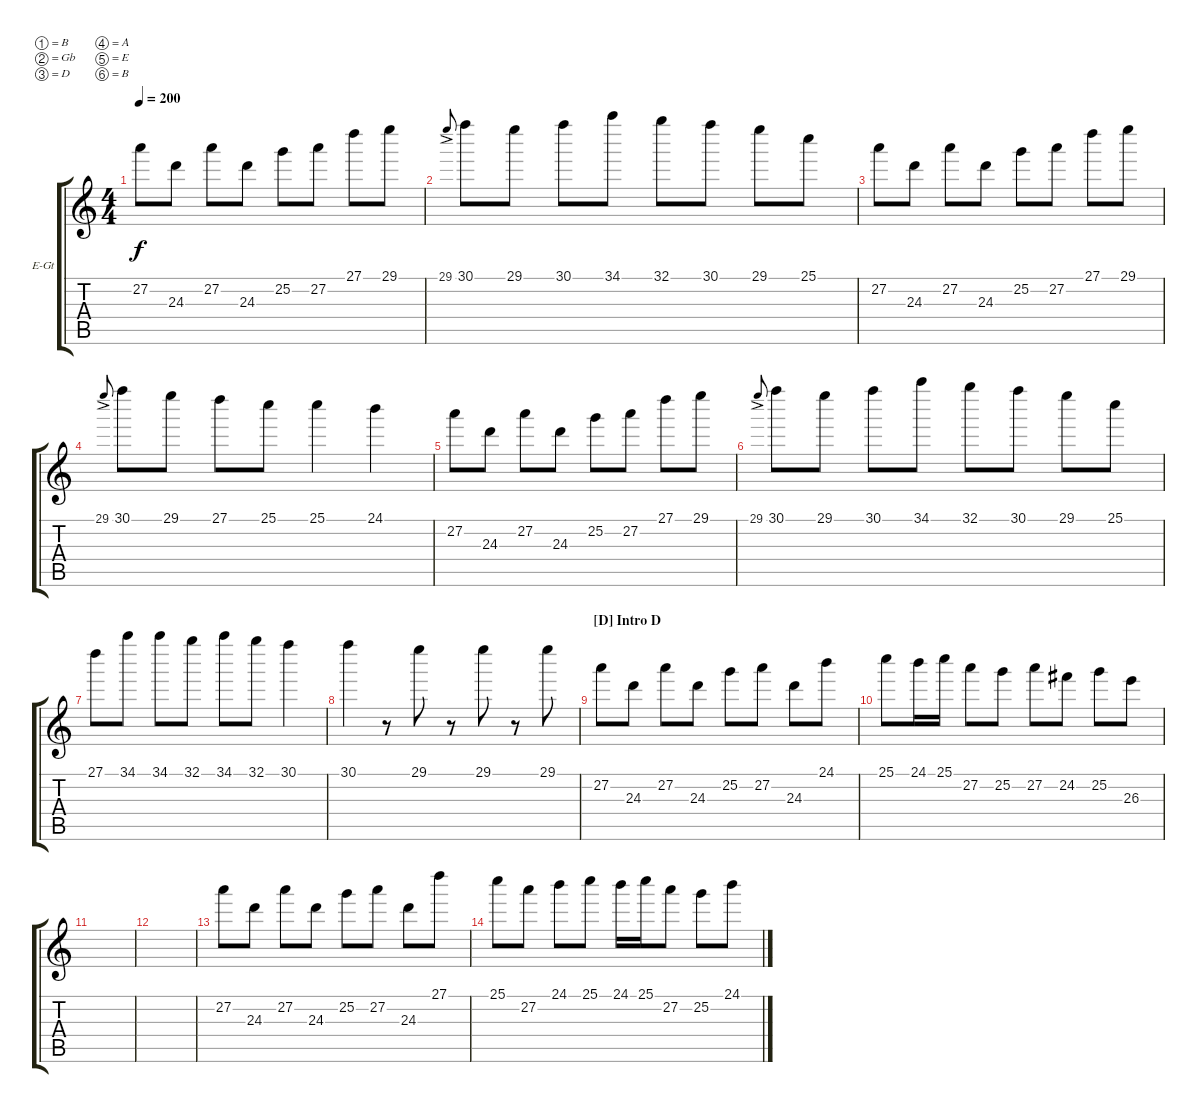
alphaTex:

\defaultSystemsLayout 4
\bracketExtendMode groupsimilarinstruments
\firstSystemTrackNameOrientation horizontal
\otherSystemsTrackNameOrientation horizontal
\track ("Flute 2" "E-Gt") {instrument electricguitarclean}
\staff {score tabs}
\tuning (B3 Gb3 D3 A2 E2 B1)
\ts (4 4)
\tempo 200
\clef g2
\scale
0.333333
\ks c
27.2.8{dy f} 24.3.8 27.2.8 24.3.8 25.2.8 27.2.8 27.1.8 29.1.8 |
\scale
0.333333 29.1{ac}.8{gr onbeat} 30.1.8 29.1.8 30.1.8 34.1.8 32.1.8 30.1.8 29.1.8 25.1.8 |
\scale
0.333333 27.2.8 24.3.8 27.2.8 24.3.8 25.2.8 27.2.8 27.1.8 29.1.8 |
\scale
0.333333 29.1{ac}.8{gr onbeat} 30.1.8 29.1.8 27.1.8 25.1.8 25.1.4 24.1.4 |
\scale
0.333333 27.2.8 24.3.8 27.2.8 24.3.8 25.2.8 27.2.8 27.1.8 29.1.8 |
\scale
0.333333 29.1{ac}.8{gr onbeat} 30.1.8 29.1.8 30.1.8 34.1.8 32.1.8 30.1.8 29.1.8 25.1.8 |
\scale
0.333333 27.1.8 34.1.8 34.1.8 32.1.8 34.1.8 32.1.8 30.1.4 |
\scale
0.333333 30.1.4 r.8 29.1.8 r.8 29.1.8 r.8 29.1.8 |
\section ("D" "Intro D")
\scale
0.333333 27.2.8 24.3.8 27.2.8 24.3.8 25.2.8 27.2.8 24.3.8 24.1.8 |
\scale
0.333333 25.1.8 24.1.16 25.1.16 27.2.8 25.2.8 27.2.8 24.2.8 25.2.8 26.3.8 |
\scale
0.333333 |
\scale
0.333333 |
\scale
0.333333 27.2.8 24.3.8 27.2.8 24.3.8 25.2.8 27.2.8 24.3.8 27.1.8 |
\scale
0.333333 25.1.8 27.2.8 24.1.8 25.1.8 24.1.16 25.1.16 27.2.8 25.2.8 24.1.8 |
\scale
0.333333 |
\scale
0.333333
